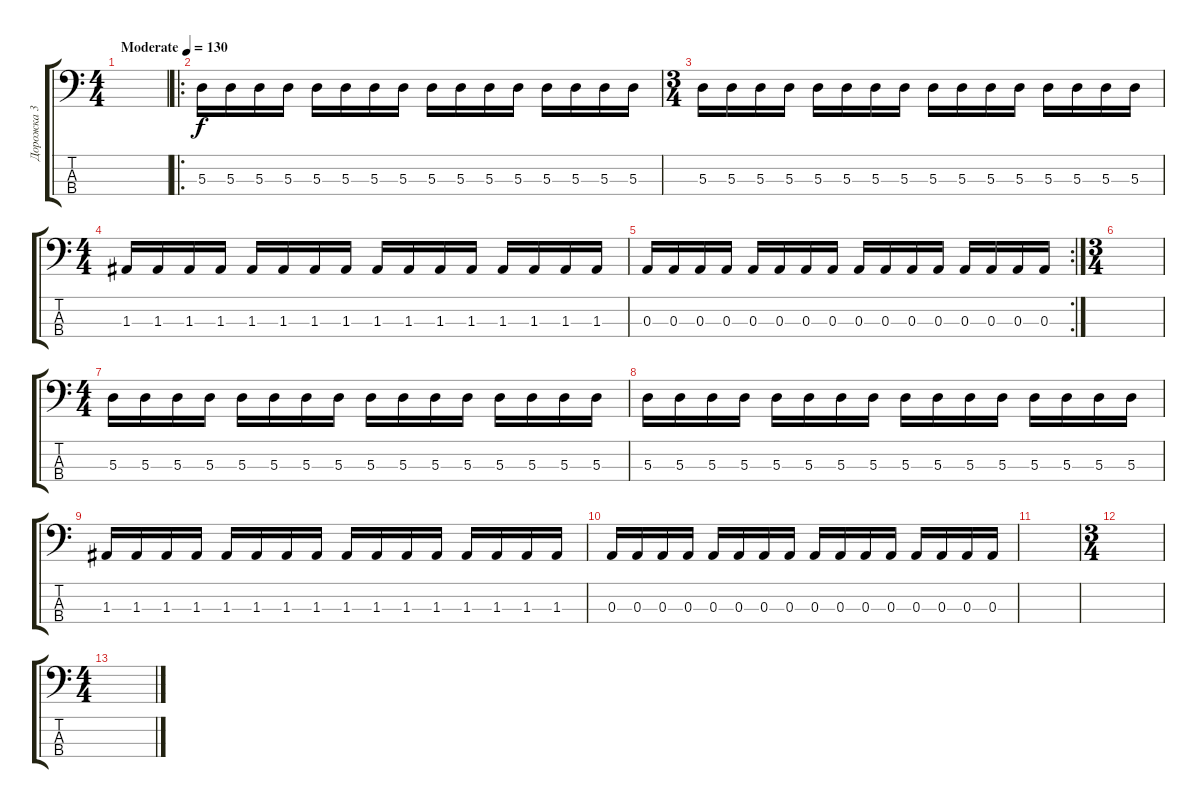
\track ("Дорожка 3" "Дорожка 3") {instrument electricbassfinger}
\staff {score tabs}
\tuning (G2 D2 A1 E1) {hide}
\ts (4 4)
\tempo (130 "Moderate")
\clef f4
\ks c
|
\ro
5.3.16 5.3.16 5.3.16 5.3.16 5.3.16 5.3.16 5.3.16 5.3.16 5.3.16 5.3.16 5.3.16 5.3.16 5.3.16 5.3.16 5.3.16 5.3.16 |
\ts (3 4)
5.3.16 5.3.16 5.3.16 5.3.16 5.3.16 5.3.16 5.3.16 5.3.16 5.3.16 5.3.16 5.3.16 5.3.16 5.3.16 5.3.16 5.3.16 5.3.16 |
\ts (4 4)
1.3.16 1.3.16 1.3.16 1.3.16 1.3.16 1.3.16 1.3.16 1.3.16 1.3.16 1.3.16 1.3.16 1.3.16 1.3.16 1.3.16 1.3.16 1.3.16 |
\rc 2
0.3.16 0.3.16 0.3.16 0.3.16 0.3.16 0.3.16 0.3.16 0.3.16 0.3.16 0.3.16 0.3.16 0.3.16 0.3.16 0.3.16 0.3.16 0.3.16 |
\ts (3 4)
|
\ts (4 4)
5.3.16 5.3.16 5.3.16 5.3.16 5.3.16 5.3.16 5.3.16 5.3.16 5.3.16 5.3.16 5.3.16 5.3.16 5.3.16 5.3.16 5.3.16 5.3.16 |
5.3.16 5.3.16 5.3.16 5.3.16 5.3.16 5.3.16 5.3.16 5.3.16 5.3.16 5.3.16 5.3.16 5.3.16 5.3.16 5.3.16 5.3.16 5.3.16 |
1.3.16 1.3.16 1.3.16 1.3.16 1.3.16 1.3.16 1.3.16 1.3.16 1.3.16 1.3.16 1.3.16 1.3.16 1.3.16 1.3.16 1.3.16 1.3.16 |
0.3.16 0.3.16 0.3.16 0.3.16 0.3.16 0.3.16 0.3.16 0.3.16 0.3.16 0.3.16 0.3.16 0.3.16 0.3.16 0.3.16 0.3.16 0.3.16 |
|
\ts (3 4)
|
\ts (4 4)
